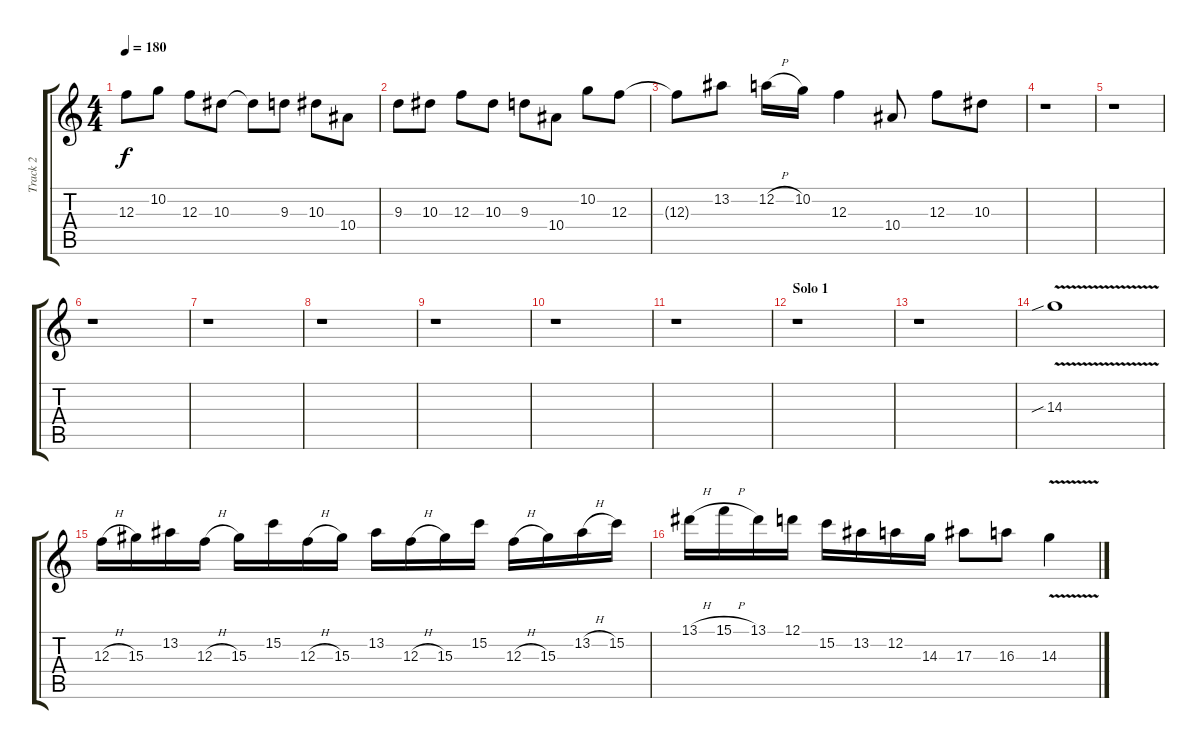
\track ("Track 2" "Track 2") {instrument distortionguitar}
\staff {score tabs}
\tuning (D4 A3 F3 C3 G2 C2) {hide}
\ts (4 4)
\tempo 180
\clef g2
\ks c
12.3{t}.8{dy f} 10.2.8 12.3.8 10.3.8 10.3{t}.8 9.3.8 10.3.8 10.4.8 |
9.3.8 10.3.8 12.3.8 10.3.8 9.3.8 10.4.8 10.2.8 12.3.8 |
12.3{t}.8 13.2.8 12.2{h}.16 10.2.16 12.3.4 10.4.8 12.3.8 10.3.8 |
r.1 |
r.1 |
r.1 |
r.1 |
r.1 |
r.1 |
r.1 |
r.1 |
\section ("" "Solo 1")
r.1 |
r.1 |
14.3{v sib}.1 |
12.3{h}.16 15.3.16 13.2.16 12.3{h}.16 15.3.16 15.2.16 12.3{h}.16 15.3.16 13.2.16 12.3{h}.16 15.3.16 15.2.16 12.3{h}.16 15.3.16 13.2{h}.16 15.2.16 |
13.1{h}.16 15.1{h}.16 13.1.16 12.1.16 15.2.16 13.2.16 12.2.16 14.3.16 17.3.8 16.3.8 14.3{v}.4
